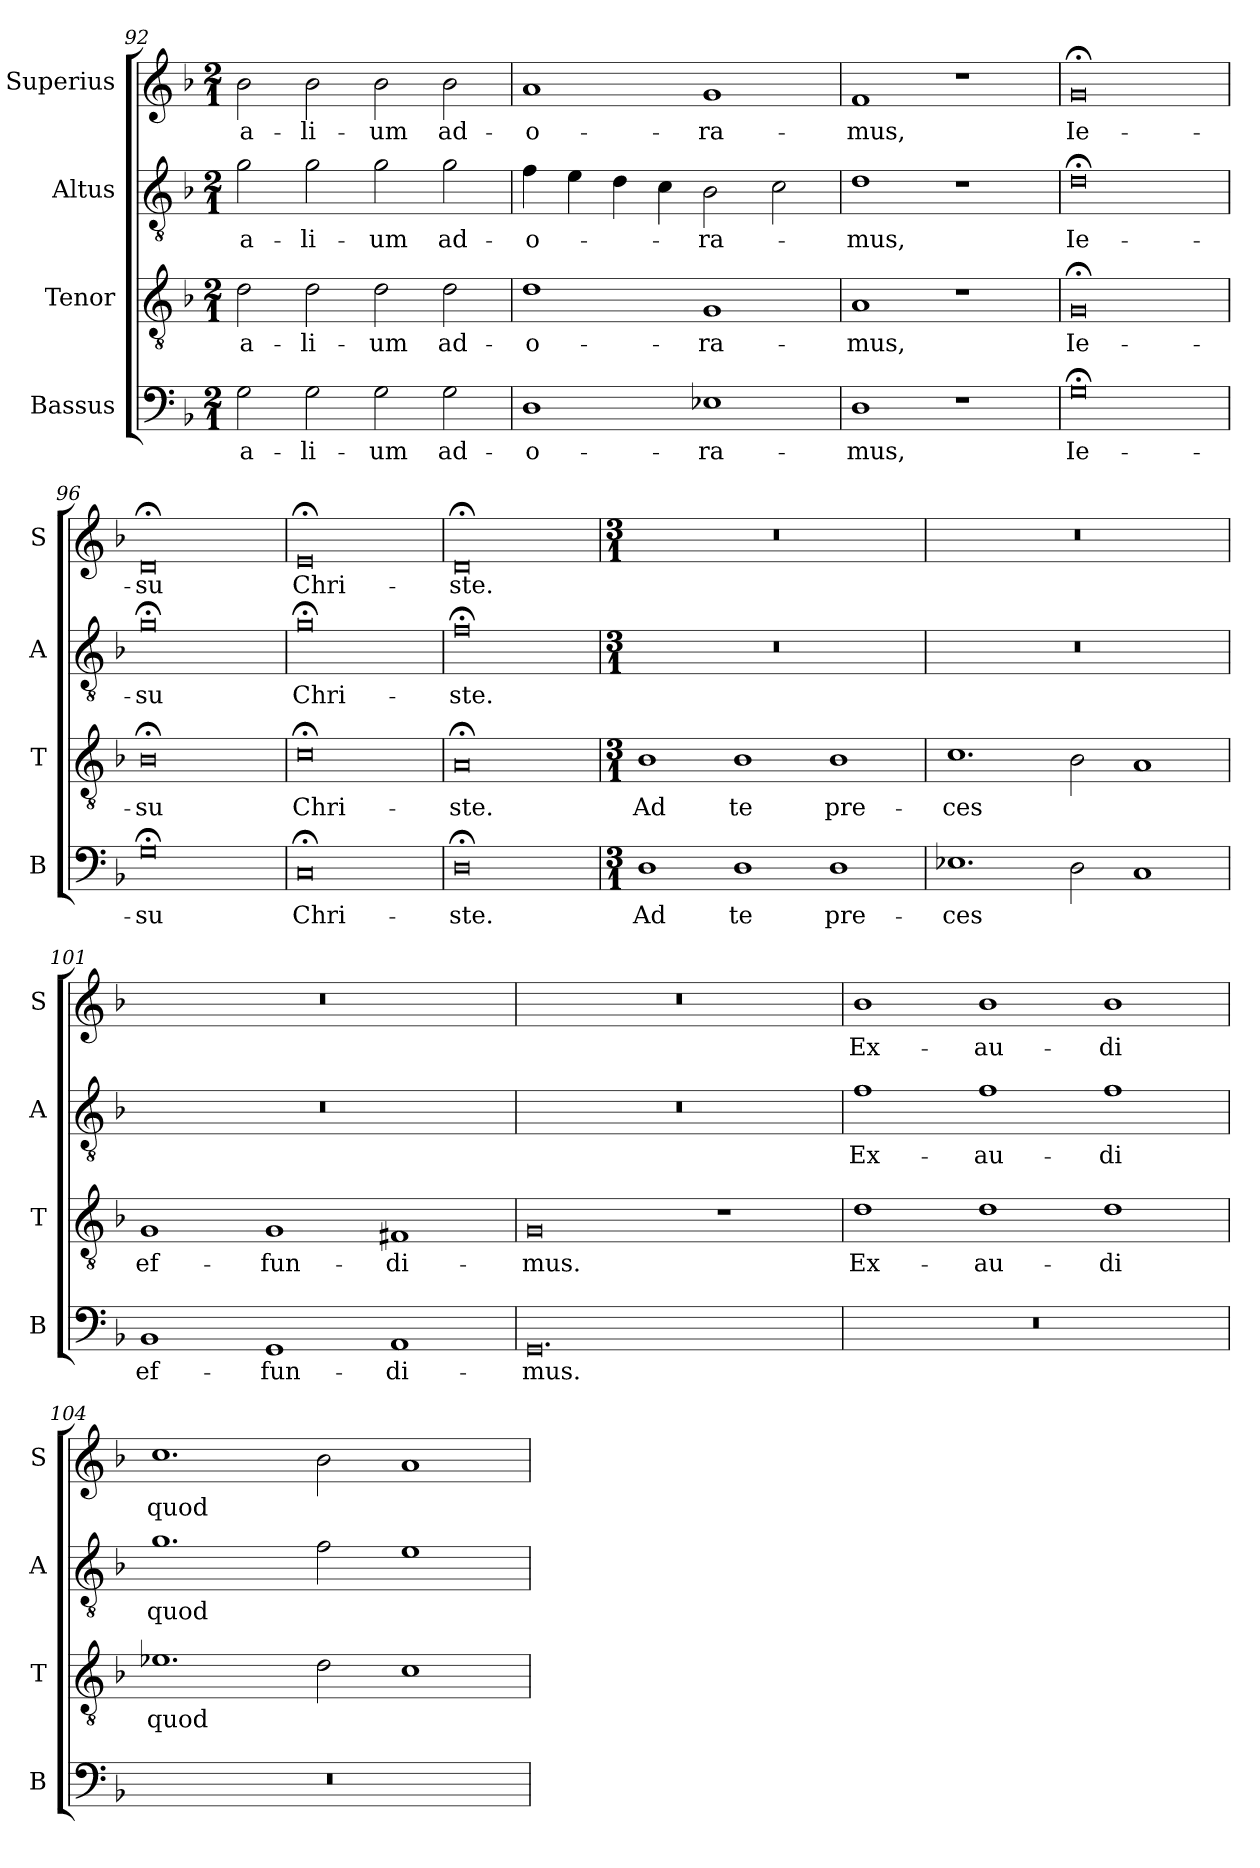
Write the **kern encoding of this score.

**kern	**text	**kern	**text	**kern	**text	**kern	**text
*part4	*part4	*part3	*part3	*part2	*part2	*part1	*part1
*staff4	*staff4	*staff3	*staff3	*staff2	*staff2	*staff1	*staff1
*I"Bassus	*	*I"Tenor	*	*I"Altus	*	*I"Superius	*
*I'B	*	*I'T	*	*I'A	*	*I'S	*
*clefF4	*	*clefGv2	*	*clefGv2	*	*clefG2	*
*k[b-]	*	*k[b-]	*	*k[b-]	*	*k[b-]	*
*M2/1	*	*M2/1	*	*M2/1	*	*M2/1	*
=92	=92	=92	=92	=92	=92	=92	=92
2G\	a-	2d\	a-	2g\	a-	2b-\	a-
2G\	-li-	2d\	-li-	2g\	-li-	2b-\	-li-
2G\	-um	2d\	-um	2g\	-um	2b-\	-um
2G\	ad-	2d\	ad-	2g\	ad-	2b-\	ad-
=93	=93	=93	=93	=93	=93	=93	=93
1D	-o-	1d	-o-	4f\	-o-	1a	-o-
.	.	.	.	4e\	.	.	.
.	.	.	.	4d\	.	.	.
.	.	.	.	4c\	.	.	.
1E-X	-ra-	1G	-ra-	2B-\	-ra-	1g	-ra-
.	.	.	.	2c\	.	.	.
=94	=94	=94	=94	=94	=94	=94	=94
1D	-mus,	1A	-mus,	1d	-mus,	1f	-mus,
1r	.	1r	.	1r	.	1r	.
=95	=95	=95	=95	=95	=95	=95	=95
0G;<	Ie-	0G;<	Ie-	0d;<	Ie-	0g;<	Ie-
=96	=96	=96	=96	=96	=96	=96	=96
0G;<	-su	0B-;<	-su	0g;<	-su	0d;<	-su
=97	=97	=97	=97	=97	=97	=97	=97
0C;<	Chri-	0c;<	Chri-	0g;<	Chri-	0e;<	Chri-
=98	=98	=98	=98	=98	=98	=98	=98
0D;<	-ste.	0A;<	-ste.	0f;<	-ste.	0d;<	-ste.
=99	=99	=99	=99	=99	=99	=99	=99
*M3/1	*	*M3/1	*	*M3/1	*	*M3/1	*
1D	Ad	1B-	Ad	0.r	.	0.r	.
1D	te	1B-	te	.	.	.	.
1D	pre-	1B-	pre-	.	.	.	.
=100	=100	=100	=100	=100	=100	=100	=100
1.E-X	-ces	1.c	-ces	0.r	.	0.r	.
2D\	.	2B-\	.	.	.	.	.
1C	.	1A	.	.	.	.	.
=101	=101	=101	=101	=101	=101	=101	=101
1BB-	ef-	1G	ef-	0.r	.	0.r	.
1GG	-fun-	1G	-fun-	.	.	.	.
1AA	-di-	1F#X	-di-	.	.	.	.
=102	=102	=102	=102	=102	=102	=102	=102
0.GG	-mus.	0G	-mus.	0.r	.	0.r	.
.	.	1r	.	.	.	.	.
=103	=103	=103	=103	=103	=103	=103	=103
0.r	.	1d	Ex-	1f	Ex-	1b-	Ex-
.	.	1d	-au-	1f	-au-	1b-	-au-
.	.	1d	-di	1f	-di	1b-	-di
=104	=104	=104	=104	=104	=104	=104	=104
0.r	.	1.e-X	quod	1.g	quod	1.cc	quod
.	.	2d\	.	2f\	.	2b-\	.
.	.	1c	.	1e	.	1a	.
=	=	=	=	=	=	=	=
*-	*-	*-	*-	*-	*-	*-	*-
